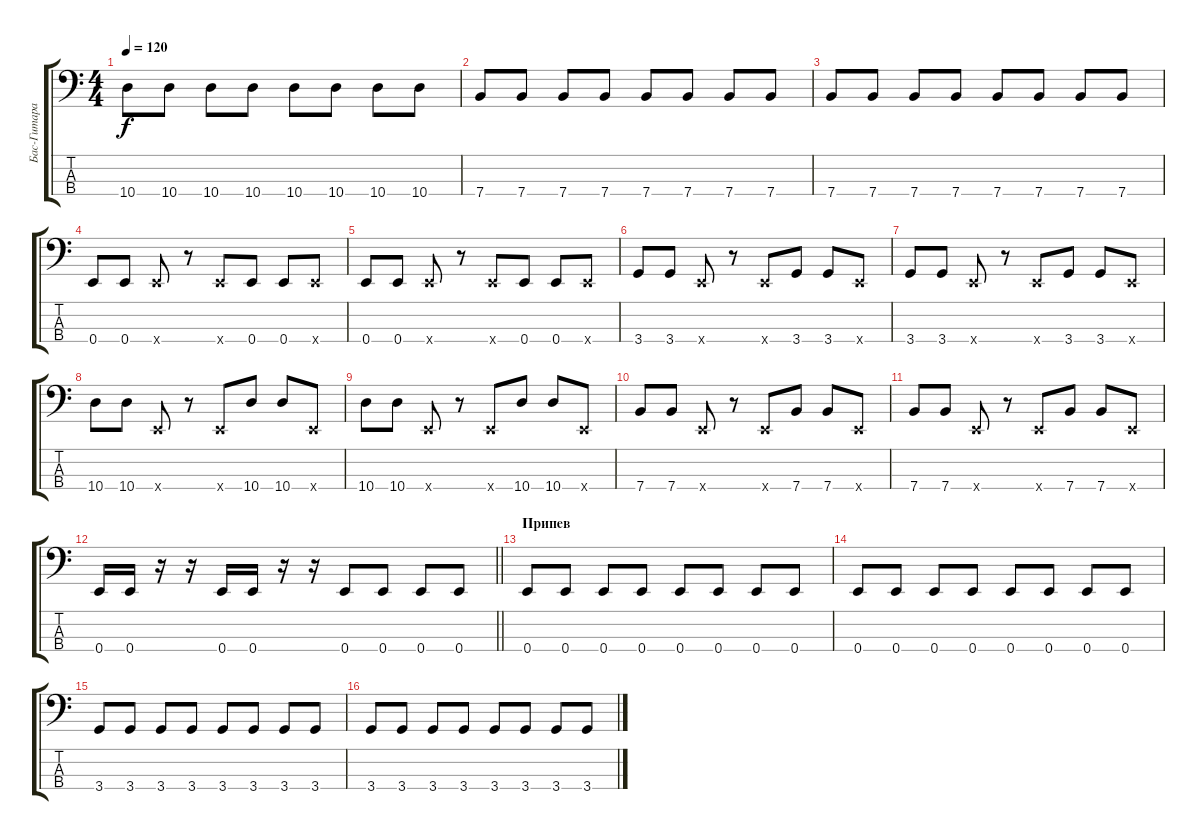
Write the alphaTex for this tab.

\track ("Бас-Гитара" "Бас-Гитара") {instrument electricbassfinger}
\staff {score tabs}
\tuning (G2 D2 A1 E1) {hide}
\ts (4 4)
\tempo 120
\clef f4
\ks c
10.4.8{dy f} 10.4.8 10.4.8 10.4.8 10.4.8 10.4.8 10.4.8 10.4.8 |
7.4.8 7.4.8 7.4.8 7.4.8 7.4.8 7.4.8 7.4.8 7.4.8 |
7.4.8 7.4.8 7.4.8 7.4.8 7.4.8 7.4.8 7.4.8 7.4.8 |
0.4.8 0.4.8 0.4{x}.8 r.8 0.4{x}.8 0.4.8 0.4.8 0.4{x}.8 |
0.4.8 0.4.8 0.4{x}.8 r.8 0.4{x}.8 0.4.8 0.4.8 0.4{x}.8 |
3.4.8 3.4.8 0.4{x}.8 r.8 0.4{x}.8 3.4.8 3.4.8 0.4{x}.8 |
3.4.8 3.4.8 0.4{x}.8 r.8 0.4{x}.8 3.4.8 3.4.8 0.4{x}.8 |
10.4.8 10.4.8 0.4{x}.8 r.8 0.4{x}.8 10.4.8 10.4.8 0.4{x}.8 |
10.4.8 10.4.8 0.4{x}.8 r.8 0.4{x}.8 10.4.8 10.4.8 0.4{x}.8 |
7.4.8 7.4.8 0.4{x}.8 r.8 0.4{x}.8 7.4.8 7.4.8 0.4{x}.8 |
7.4.8 7.4.8 0.4{x}.8 r.8 0.4{x}.8 7.4.8 7.4.8 0.4{x}.8 |
\barLineRight lightlight
0.4.16 0.4.16 r.16 r.16 0.4.16 0.4.16 r.16 r.16 0.4.8 0.4.8 0.4.8 0.4.8 |
\section ("" "Припев")
0.4.8 0.4.8 0.4.8 0.4.8 0.4.8 0.4.8 0.4.8 0.4.8 |
0.4.8 0.4.8 0.4.8 0.4.8 0.4.8 0.4.8 0.4.8 0.4.8 |
3.4.8 3.4.8 3.4.8 3.4.8 3.4.8 3.4.8 3.4.8 3.4.8 |
3.4.8 3.4.8 3.4.8 3.4.8 3.4.8 3.4.8 3.4.8 3.4.8
